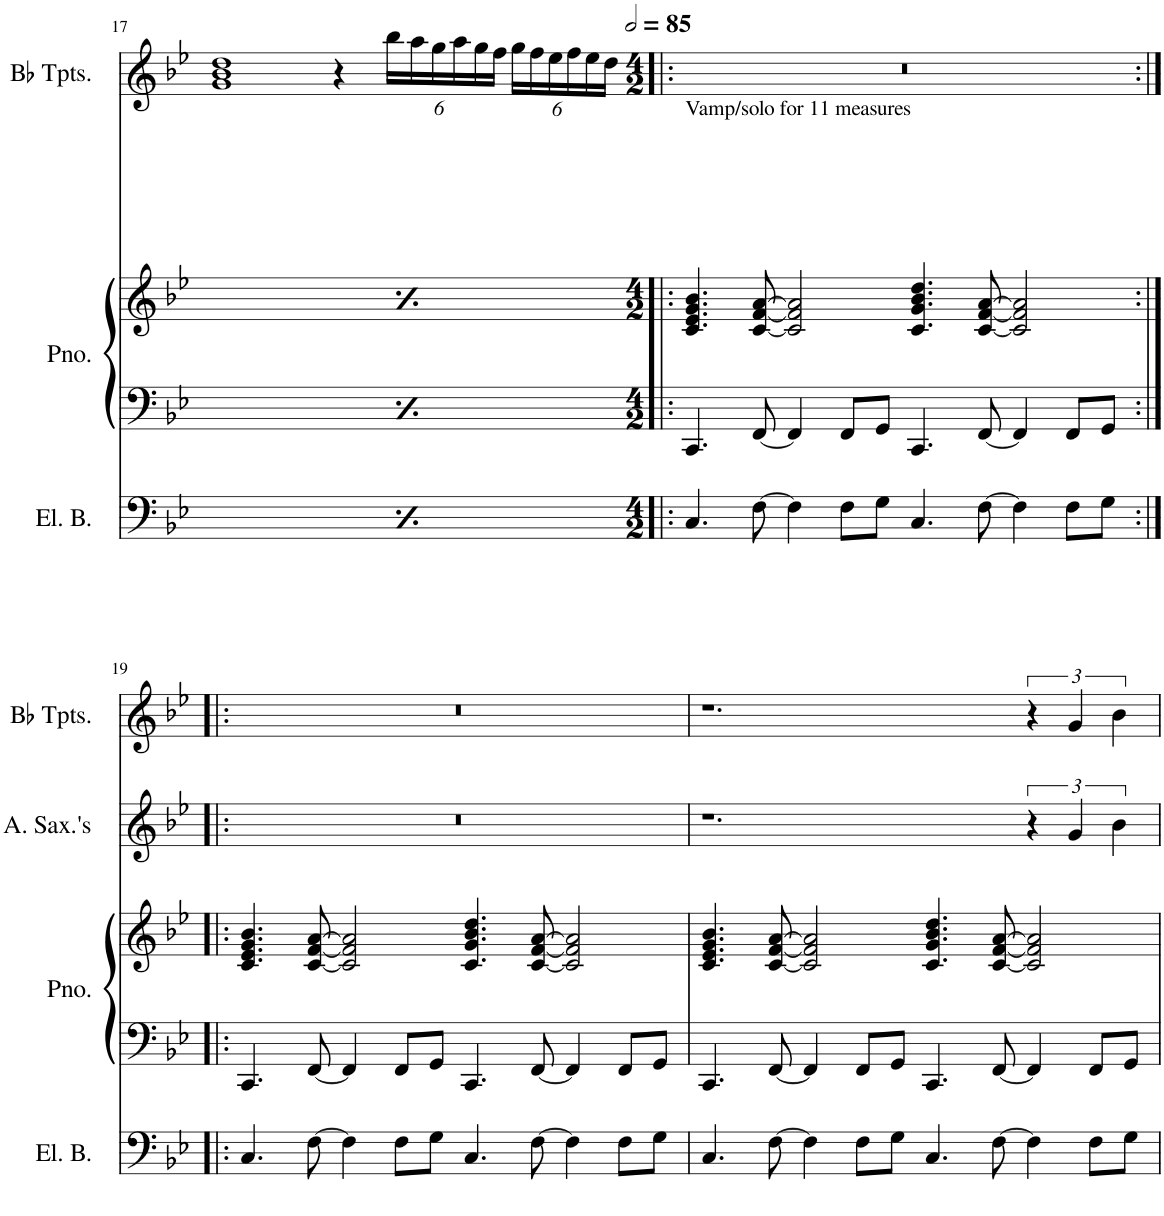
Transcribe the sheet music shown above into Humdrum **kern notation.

**kern	**kern	**kern	**kern	**kern
*part4	*part3	*part3	*part2	*part1
*staff5	*staff4	*staff3	*staff2	*staff1
*I"Electric Bass	*I"Piano	*	*I"2 Alto Saxophones	*I"3 Bb Trumpets
*I'El. B.	*I'Pno.	*	*I'A. Sax.'s	*I'Bb Tpts.
!!LO:PB:g=z
*clefF4	*clefF4	*clefG2	*clefG2	*clefG2
*Trd7c12	*	*	*Trd5c9	*Trd1c2
*k[b-e-]	*k[b-e-]	*k[b-e-]	*k[b-e-]	*k[b-e-]
*M7/4	*M7/4	*M7/4	*M7/4	*M7/4
=17	=17	=17	=17	=17
4C/	4CC/	1c 1g 1b- 1dd	1..r	1g 1b- 1dd
8G\L	8GG/L	.	.	.
8B-\J	8BB-/J	.	.	.
2d\	2D\	.	.	.
8B-\L	8BB-/L	4.c/ 4.e-/ 4.g/ 4.b-/	.	4r
8E-\	8EE-/	.	.	.
*	*	*	*	*Xbrackettup
8G\	8GG/	.	.	24bb-\LL
.	.	.	.	24aa\
.	.	.	.	24gg\
8C\J	8CC/J	4.c/ 4.f/ 4.a/ 4.cc/	.	24aa\
.	.	.	.	24gg\
.	.	.	.	24ff\JJ
8F\L	8FF/L	.	.	24gg\LL
.	.	.	.	24ff\
.	.	.	.	24ee-\
8A\J	8AA/J	.	.	24ff\
.	.	.	.	24ee-\
.	.	.	.	24dd\JJ
=18!|:	=18!|:	=18!|:	=18!|:	=18!|:
*M4/2	*M4/2	*M4/2	*M4/2	*M4/2
*	*	*	*	*MM170
!	!	!LO:TX:a:t=Vamp/solo for 11 measures	!	!
4.C/	4.CC/	4.c/ 4.e-/ 4.g/ 4.b-/	0r	0r
[8F\	[8FF/	[8c/ [8f/ [8a/	.	.
4F\]	4FF/]	2c/] 2f/] 2a/]	.	.
8F\L	8FF/L	.	.	.
8G\J	8GG/J	.	.	.
4.C/	4.CC/	4.c/ 4.g/ 4.b-/ 4.dd/	.	.
[8F\	[8FF/	[8c/ [8f/ [8a/	.	.
4F\]	4FF/]	2c/] 2f/] 2a/]	.	.
8F\L	8FF/L	.	.	.
8G\J	8GG/J	.	.	.
!!LO:LB:g=z
=19:|!|:	=19:|!|:	=19:|!|:	=19:|!|:	=19:|!|:
4.C/	4.CC/	4.c/ 4.e-/ 4.g/ 4.b-/	0r	0r
[8F\	[8FF/	[8c/ [8f/ [8a/	.	.
4F\]	4FF/]	2c/] 2f/] 2a/]	.	.
8F\L	8FF/L	.	.	.
8G\J	8GG/J	.	.	.
4.C/	4.CC/	4.c/ 4.g/ 4.b-/ 4.dd/	.	.
[8F\	[8FF/	[8c/ [8f/ [8a/	.	.
4F\]	4FF/]	2c/] 2f/] 2a/]	.	.
8F\L	8FF/L	.	.	.
8G\J	8GG/J	.	.	.
=20	=20	=20	=20	=20
4.C/	4.CC/	4.c/ 4.e-/ 4.g/ 4.b-/	1.r	1.r
[8F\	[8FF/	[8c/ [8f/ [8a/	.	.
4F\]	4FF/]	2c/] 2f/] 2a/]	.	.
8F\L	8FF/L	.	.	.
8G\J	8GG/J	.	.	.
4.C/	4.CC/	4.c/ 4.g/ 4.b-/ 4.dd/	.	.
[8F\	[8FF/	[8c/ [8f/ [8a/	.	.
*	*	*	*	*brackettup
4F\]	4FF/]	2c/] 2f/] 2a/]	6r	6r
.	.	.	6g/	6g/
8F\L	8FF/L	.	.	.
.	.	.	6b-\	6b-\
8G\J	8GG/J	.	.	.
=	=	=	=	=
*-	*-	*-	*-	*-
